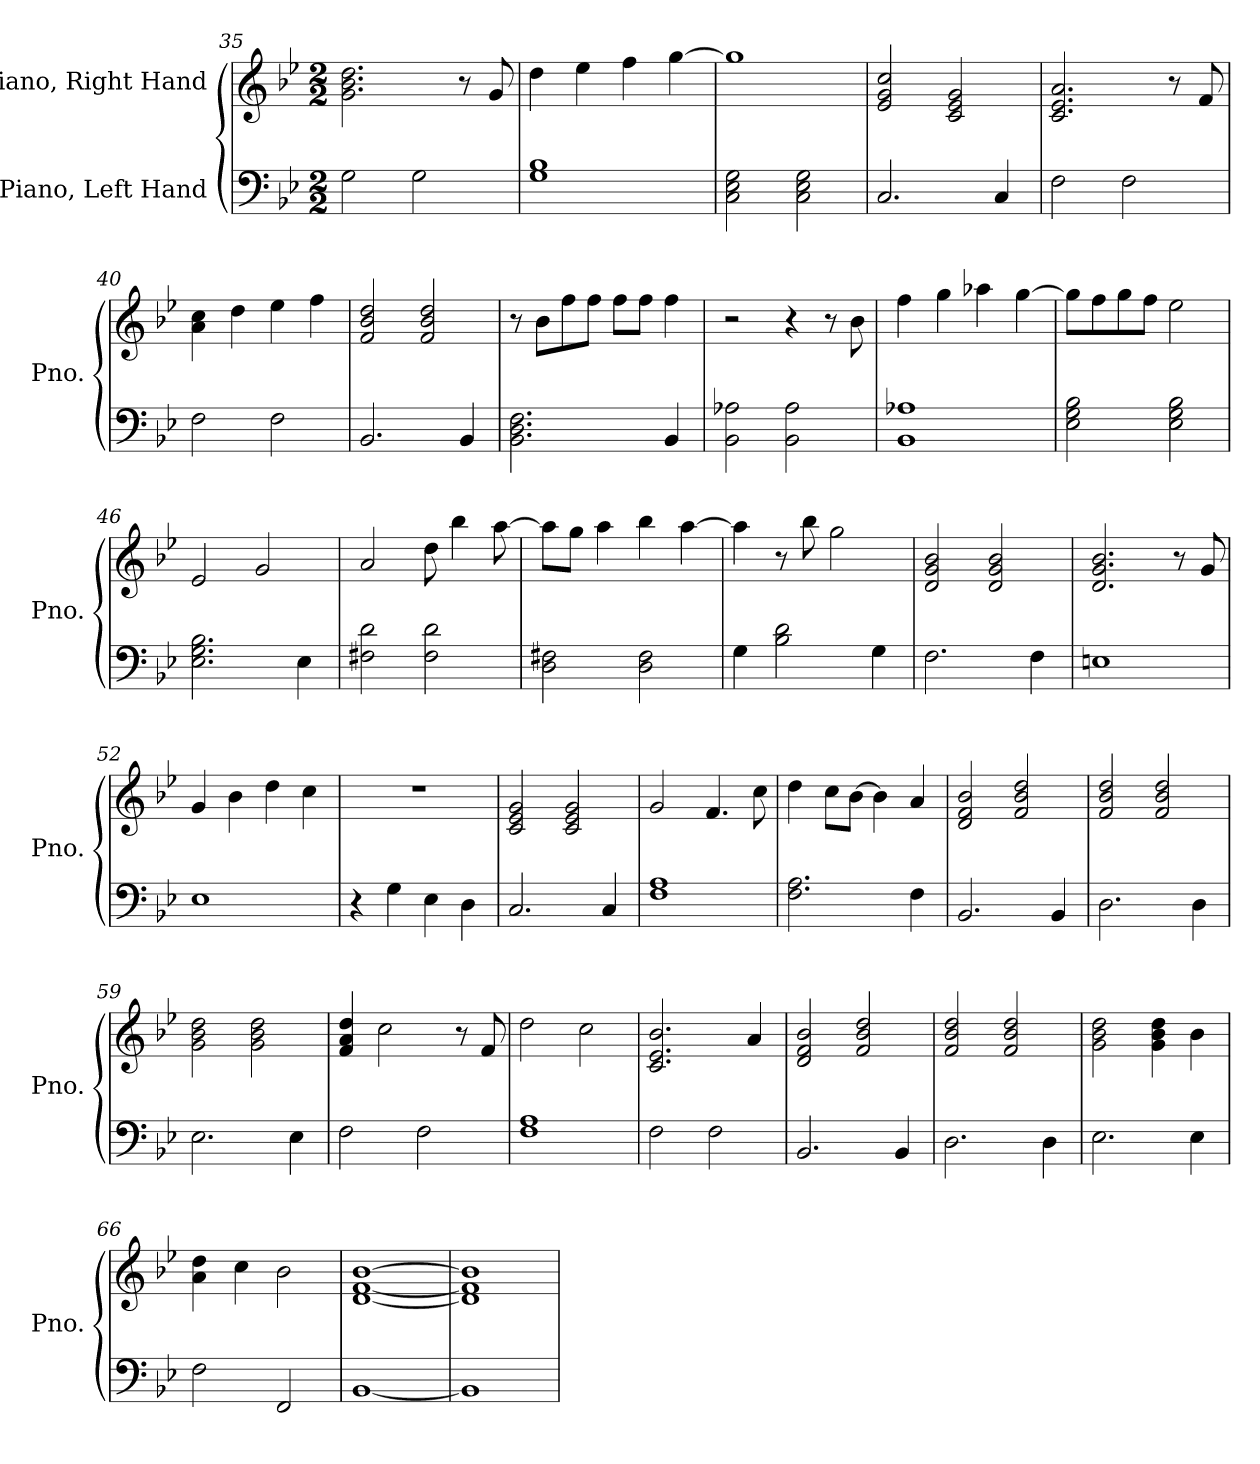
**kern	**kern
*part2	*part1
*staff2	*staff1
*I"Piano, Left Hand	*I"Piano, Right Hand
*I'Pno.	*I'Pno.
*clefF4	*clefG2
*k[b-e-]	*k[b-e-]
*M2/2	*M2/2
=35	=35
2G\	2.g\ 2.b-\ 2.dd\
2G\	.
.	8r
.	8g/
=36	=36
1G 1B-	4dd\
.	4ee-\
.	4ff\
.	[4gg\
=37	=37
2C\ 2E-\ 2G\	1gg]
2C\ 2E-\ 2G\	.
=38	=38
2.C/	2e-/ 2g/ 2cc/
.	2c/ 2e-/ 2g/
4C/	.
=39	=39
2F\	2.c/ 2.e-/ 2.a/
2F\	.
.	8r
.	8f/
=40	=40
2F\	4a\ 4cc\
.	4dd\
2F\	4ee-\
.	4ff\
=41	=41
2.BB-/	2f/ 2b-/ 2dd/
.	2f/ 2b-/ 2dd/
4BB-/	.
!!LO:PB:g=z
=42	=42
2.BB-\ 2.D\ 2.F\	8r
.	8b-\L
.	8ff\
.	8ff\J
.	8ff\L
.	8ff\J
4BB-/	4ff\
=43	=43
2BB-\ 2A-X\	2r
2BB-\ 2A-\	4r
.	8r
.	8b-\
=44	=44
1BB- 1A-X	4ff\
.	4gg\
.	4aa-X\
.	[4gg\
=45	=45
2E-\ 2G\ 2B-\	8gg\L]
.	8ff\
.	8gg\
.	8ff\J
2E-\ 2G\ 2B-\	2ee-\
=46	=46
2.E-\ 2.G\ 2.B-\	2e-/
.	2g/
4E-\	.
=47	=47
2F#X\ 2d\	2a/
2F#\ 2d\	8dd\
.	4bb-\
.	[8aa\
=48	=48
2D\ 2F#X\	8aa\L]
.	8gg\J
.	4aa\
2D\ 2F#\	4bb-\
.	[4aa\
!!LO:LB:g=z
=49	=49
4G\	4aa\]
2B-\ 2d\	8r
.	8bb-\
.	2gg\
4G\	.
=50	=50
2.F\	2d/ 2g/ 2b-/
.	2d/ 2g/ 2b-/
4F\	.
=51	=51
1En	2.d/ 2.g/ 2.b-/
.	8r
.	8g/
=52	=52
1E-	4g/
.	4b-\
.	4dd\
.	4cc\
=53	=53
4r	1r
4G\	.
4E-\	.
4D\	.
=54	=54
2.C/	2c/ 2e-/ 2g/
.	2c/ 2e-/ 2g/
4C/	.
=55	=55
1F 1A	2g/
.	4.f/
.	8cc\
=56	=56
2.F\ 2.A\	4dd\
.	8cc\L
.	[8b-\J
.	4b-\]
4F\	4a/
=57	=57
2.BB-/	2d/ 2f/ 2b-/
.	2f/ 2b-/ 2dd/
4BB-/	.
!!LO:LB:g=z
=58	=58
2.D\	2f/ 2b-/ 2dd/
.	2f/ 2b-/ 2dd/
4D\	.
=59	=59
2.E-\	2g\ 2b-\ 2dd\
.	2g\ 2b-\ 2dd\
4E-\	.
=60	=60
2F\	4f/ 4a/ 4dd/
.	2cc\
2F\	.
.	8r
.	8f/
=61	=61
1F 1A	2dd\
.	2cc\
=62	=62
2F\	2.c/ 2.e-/ 2.b-/
2F\	.
.	4a/
=63	=63
2.BB-/	2d/ 2f/ 2b-/
.	2f/ 2b-/ 2dd/
4BB-/	.
=64	=64
2.D\	2f/ 2b-/ 2dd/
.	2f/ 2b-/ 2dd/
4D\	.
=65	=65
2.E-\	2g\ 2b-\ 2dd\
.	4g\ 4b-\ 4dd\
4E-\	4b-\
=66	=66
2F\	4a\ 4dd\
.	4cc\
2FF/	2b-\
=67	=67
[1BB-	[1d [1f [1b-
=68	=68
1BB-]	1d] 1f] 1b-]
=	=
*-	*-
